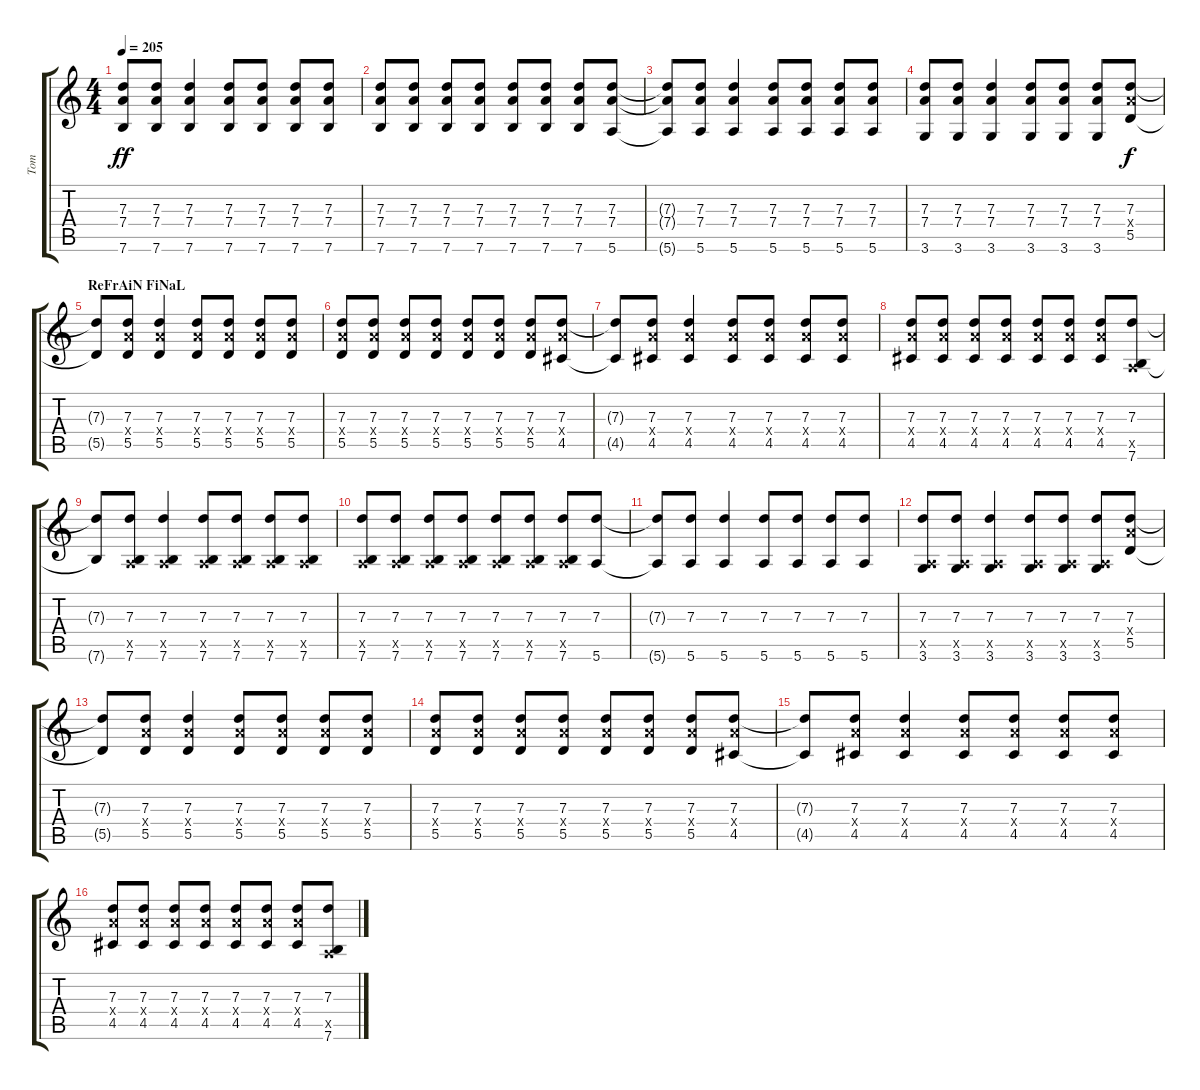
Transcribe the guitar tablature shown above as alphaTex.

\track ("Tom" "Tom") {instrument overdrivenguitar}
\staff {score tabs}
\tuning (E4 B3 G3 D3 A2 E2) {hide}
\ts (4 4)
\tempo 205
\clef g2
\ks c
(7.3{t} 7.4{t} 7.6{t}).8{dy ff} (7.3 7.4 7.6).8 (7.3 7.4 7.6).4 (7.3 7.4 7.6).8 (7.3 7.4 7.6).8 (7.3 7.4 7.6).8 (7.3 7.4 7.6).8 |
(7.3 7.4 7.6).8 (7.3 7.4 7.6).8 (7.3 7.4 7.6).8 (7.3 7.4 7.6).8 (7.3 7.4 7.6).8 (7.3 7.4 7.6).8 (7.3 7.4 7.6).8 (7.3 7.4 5.6).8 |
(7.3{t} 7.4{t} 5.6{t}).8 (7.3 7.4 5.6).8 (7.3 7.4 5.6).4 (7.3 7.4 5.6).8 (7.3 7.4 5.6).8 (7.3 7.4 5.6).8 (7.3 7.4 5.6).8 |
(7.3 7.4 3.6).8 (7.3 7.4 3.6).8 (7.3 7.4 3.6).4 (7.3 7.4 3.6).8 (7.3 7.4 3.6).8 (7.3 7.4 3.6).8 (7.3 7.4{x} 5.5).8{dy f instrument overdrivenguitar} |
\section ("" "ReFrAiN FiNaL")
(7.3{t} 5.5{t}).8 (7.3 7.4{x} 5.5).8 (7.3 7.4{x} 5.5).4 (7.3 7.4{x} 5.5).8 (7.3 7.4{x} 5.5).8 (7.3 7.4{x} 5.5).8 (7.3 7.4{x} 5.5).8 |
(7.3 7.4{x} 5.5).8 (7.3 7.4{x} 5.5).8 (7.3 7.4{x} 5.5).8 (7.3 7.4{x} 5.5).8 (7.3 7.4{x} 5.5).8 (7.3 7.4{x} 5.5).8 (7.3 7.4{x} 5.5).8 (7.3 7.4{x} 4.5).8 |
(7.3{t} 4.5{t}).8 (7.3 7.4{x} 4.5).8 (7.3 7.4{x} 4.5).4 (7.3 7.4{x} 4.5).8 (7.3 7.4{x} 4.5).8 (7.3 7.4{x} 4.5).8 (7.3 7.4{x} 4.5).8 |
(7.3 7.4{x} 4.5).8 (7.3 7.4{x} 4.5).8 (7.3 7.4{x} 4.5).8 (7.3 7.4{x} 4.5).8 (7.3 7.4{x} 4.5).8 (7.3 7.4{x} 4.5).8 (7.3 7.4{x} 4.5).8 (7.3 0.5{x} 7.6).8 |
(7.3{t} 7.6{t}).8 (7.3 0.5{x} 7.6).8 (7.3 0.5{x} 7.6).4 (7.3 0.5{x} 7.6).8 (7.3 0.5{x} 7.6).8 (7.3 0.5{x} 7.6).8 (7.3 0.5{x} 7.6).8 |
(7.3 0.5{x} 7.6).8 (7.3 0.5{x} 7.6).8 (7.3 0.5{x} 7.6).8 (7.3 0.5{x} 7.6).8 (7.3 0.5{x} 7.6).8 (7.3 0.5{x} 7.6).8 (7.3 0.5{x} 7.6).8 (7.3 5.6).8 |
(7.3{t} 5.6{t}).8 (7.3 5.6).8 (7.3 5.6).4 (7.3 5.6).8 (7.3 5.6).8 (7.3 5.6).8 (7.3 5.6).8 |
(7.3 0.5{x} 3.6).8 (7.3 0.5{x} 3.6).8 (7.3 0.5{x} 3.6).4 (7.3 0.5{x} 3.6).8 (7.3 0.5{x} 3.6).8 (7.3 0.5{x} 3.6).8 (7.3 7.4{x} 5.5).8 |
(7.3{t} 5.5{t}).8 (7.3 7.4{x} 5.5).8 (7.3 7.4{x} 5.5).4 (7.3 7.4{x} 5.5).8 (7.3 7.4{x} 5.5).8 (7.3 7.4{x} 5.5).8 (7.3 7.4{x} 5.5).8 |
(7.3 7.4{x} 5.5).8 (7.3 7.4{x} 5.5).8 (7.3 7.4{x} 5.5).8 (7.3 7.4{x} 5.5).8 (7.3 7.4{x} 5.5).8 (7.3 7.4{x} 5.5).8 (7.3 7.4{x} 5.5).8 (7.3 7.4{x} 4.5).8 |
(7.3{t} 4.5{t}).8 (7.3 7.4{x} 4.5).8 (7.3 7.4{x} 4.5).4 (7.3 7.4{x} 4.5).8 (7.3 7.4{x} 4.5).8 (7.3 7.4{x} 4.5).8 (7.3 7.4{x} 4.5).8 |
(7.3 7.4{x} 4.5).8 (7.3 7.4{x} 4.5).8 (7.3 7.4{x} 4.5).8 (7.3 7.4{x} 4.5).8 (7.3 7.4{x} 4.5).8 (7.3 7.4{x} 4.5).8 (7.3 7.4{x} 4.5).8 (7.3 0.5{x} 7.6).8
